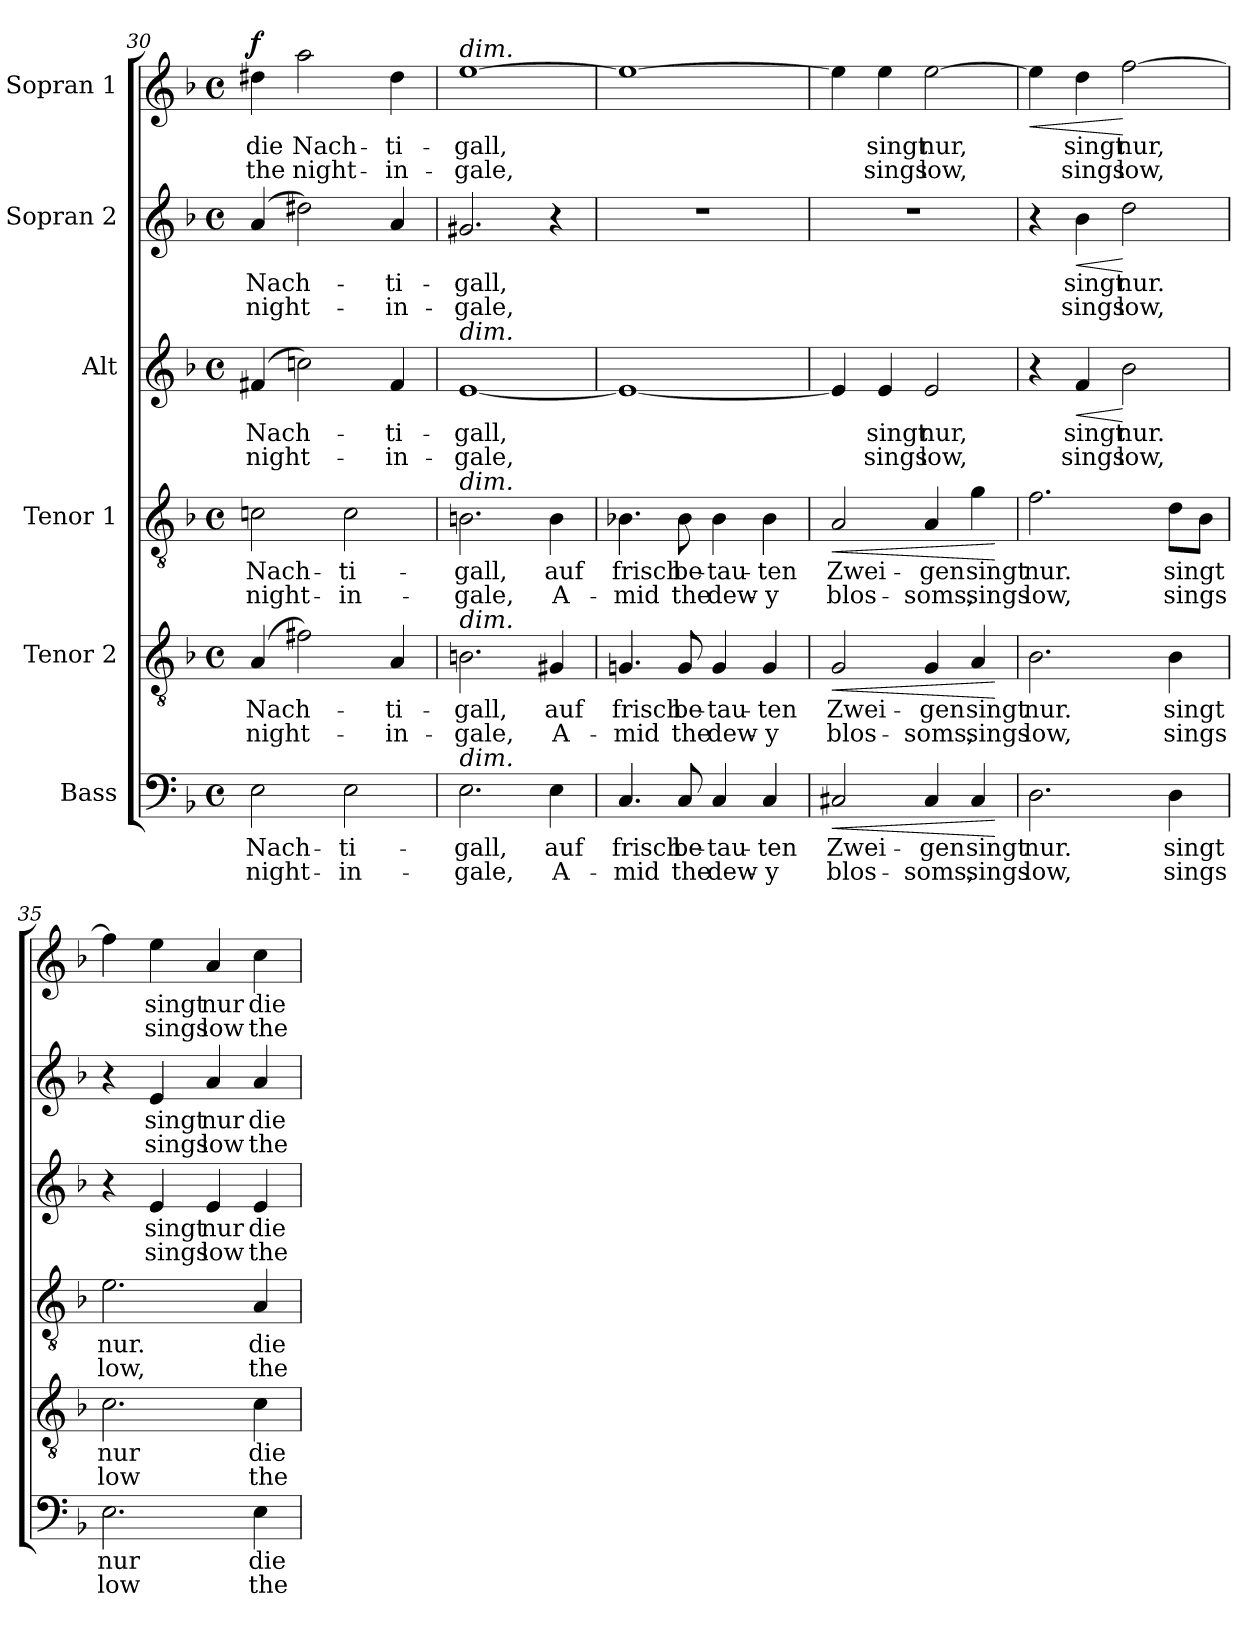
**kern	**text	**text	**dynam	**kern	**text	**text	**dynam	**kern	**text	**text	**dynam	**kern	**text	**text	**dynam	**kern	**text	**text	**dynam	**kern	**text	**text	**dynam
*part6	*part6	*part6	*part6	*part5	*part5	*part5	*part5	*part4	*part4	*part4	*part4	*part3	*part3	*part3	*part3	*part2	*part2	*part2	*part2	*part1	*part1	*part1	*part1
*staff6	*staff6	*staff6	*staff6	*staff5	*staff5	*staff5	*staff5	*staff4	*staff4	*staff4	*staff4	*staff3	*staff3	*staff3	*staff3	*staff2	*staff2	*staff2	*staff2	*staff1	*staff1	*staff1	*staff1
*I"Bass	*	*	*	*I"Tenor 2	*	*	*	*I"Tenor 1	*	*	*	*I"Alt	*	*	*	*I"Sopran 2	*	*	*	*I"Sopran 1	*	*	*
*clefF4	*	*	*	*clefGv2	*	*	*	*clefGv2	*	*	*	*clefG2	*	*	*	*clefG2	*	*	*	*clefG2	*	*	*
*k[b-]	*	*	*	*k[b-]	*	*	*	*k[b-]	*	*	*	*k[b-]	*	*	*	*k[b-]	*	*	*	*k[b-]	*	*	*
*M4/4	*	*	*	*M4/4	*	*	*	*M4/4	*	*	*	*M4/4	*	*	*	*M4/4	*	*	*	*M4/4	*	*	*
*met(c)	*	*	*	*met(c)	*	*	*	*met(c)	*	*	*	*met(c)	*	*	*	*met(c)	*	*	*	*met(c)	*	*	*
=30	=30	=30	=30	=30	=30	=30	=30	=30	=30	=30	=30	=30	=30	=30	=30	=30	=30	=30	=30	=30	=30	=30	=30
!	!LO:LY:b	!LO:LY:b	!	!	!LO:LY:b	!LO:LY:b	!	!	!LO:LY:b	!LO:LY:b	!	!	!LO:LY:b	!LO:LY:b	!	!	!LO:LY:b	!LO:LY:b	!	!	!LO:LY:b	!LO:LY:b	!LO:DY:a
2E\	Nach-	night-	.	(4A/	Nach-	night-	.	2cn\	Nach-	night-	.	(4f#X/	Nach-	night-	.	(4a/	Nach-	night-	.	4dd#X\	die	the	f
!	!	!	!	!	!	!	!	!	!	!	!	!	!	!	!	!	!	!	!	!	!LO:LY:b	!LO:LY:b	!
.	.	.	.	2f#X\)	.	.	.	.	.	.	.	2ccn\)	.	.	.	2dd#X\)	.	.	.	2aa\	Nach-	night-	.
!	!LO:LY:b	!LO:LY:b	!	!	!	!	!	!	!LO:LY:b	!LO:LY:b	!	!	!	!	!	!	!	!	!	!	!	!	!
2E\	-ti-	-in-	.	.	.	.	.	2c\	-ti-	-in-	.	.	.	.	.	.	.	.	.	.	.	.	.
!	!	!	!	!	!LO:LY:b	!LO:LY:b	!	!	!	!	!	!	!LO:LY:b	!LO:LY:b	!	!	!LO:LY:b	!LO:LY:b	!	!	!LO:LY:b	!LO:LY:b	!
.	.	.	.	4A/	-ti-	-in-	.	.	.	.	.	4f#/	-ti-	-in-	.	4a/	-ti-	-in-	.	4dd#\	-ti-	-in-	.
=31	=31	=31	=31	=31	=31	=31	=31	=31	=31	=31	=31	=31	=31	=31	=31	=31	=31	=31	=31	=31	=31	=31	=31
!	!	!	!	!	!	!	!	!	!	!	!	!	!	!	!	!	!	!	!	!LO:TX:a:i:t=dim.	!	!	!
!	!	!	!	!	!	!	!	!	!	!	!	!LO:TX:a:i:t=dim.	!	!	!	!	!	!	!	!	!	!	!
!	!	!	!	!	!	!	!	!LO:TX:a:i:t=dim.	!	!	!	!	!	!	!	!	!	!	!	!	!	!	!
!	!	!	!	!LO:TX:a:i:t=dim.	!	!	!	!	!	!	!	!	!	!	!	!	!	!	!	!	!	!	!
!LO:TX:a:i:t=dim.	!	!	!	!	!	!	!	!	!	!	!	!	!	!	!	!	!	!	!	!	!	!	!
!	!LO:LY:b	!LO:LY:b	!	!	!LO:LY:b	!LO:LY:b	!	!	!LO:LY:b	!LO:LY:b	!	!	!LO:LY:b	!LO:LY:b	!	!	!LO:LY:b	!LO:LY:b	!	!	!LO:LY:b	!LO:LY:b	!
2.E\	-gall,	-gale,	.	2.Bn\	-gall,	-gale,	.	2.Bn\	-gall,	-gale,	.	[1e	-gall,	-gale,	.	2.g#X/	-gall,	-gale,	.	[1ee	-gall,	-gale,	.
!	!LO:LY:b	!LO:LY:b	!	!	!LO:LY:b	!LO:LY:b	!	!	!LO:LY:b	!LO:LY:b	!	!	!	!	!	!	!	!	!	!	!	!	!
4E\	auf	A-	.	4G#X/	auf	A-	.	4B\	auf	A-	.	.	.	.	.	4r	.	.	.	.	.	.	.
=32	=32	=32	=32	=32	=32	=32	=32	=32	=32	=32	=32	=32	=32	=32	=32	=32	=32	=32	=32	=32	=32	=32	=32
!	!LO:LY:b	!LO:LY:b	!	!	!LO:LY:b	!LO:LY:b	!	!	!LO:LY:b	!LO:LY:b	!	!	!	!	!	!	!	!	!	!	!	!	!
4.C/	frisch	-mid	.	4.Gn/	frisch	-mid	.	4.B-X\	frisch	-mid	.	1e_	.	.	.	1r	.	.	.	1ee_	.	.	.
!	!LO:LY:b	!LO:LY:b	!	!	!LO:LY:b	!LO:LY:b	!	!	!LO:LY:b	!LO:LY:b	!	!	!	!	!	!	!	!	!	!	!	!	!
8C/	be-	the	.	8G/	be-	the	.	8B-\	be-	the	.	.	.	.	.	.	.	.	.	.	.	.	.
!	!LO:LY:b	!LO:LY:b	!	!	!LO:LY:b	!LO:LY:b	!	!	!LO:LY:b	!LO:LY:b	!	!	!	!	!	!	!	!	!	!	!	!	!
4C/	-tau-	dew-	.	4G/	-tau-	dew-	.	4B-\	-tau-	dew-	.	.	.	.	.	.	.	.	.	.	.	.	.
!	!LO:LY:b	!LO:LY:b	!	!	!LO:LY:b	!LO:LY:b	!	!	!LO:LY:b	!LO:LY:b	!	!	!	!	!	!	!	!	!	!	!	!	!
4C/	-ten	-y	.	4G/	-ten	-y	.	4B-\	-ten	-y	.	.	.	.	.	.	.	.	.	.	.	.	.
=33	=33	=33	=33	=33	=33	=33	=33	=33	=33	=33	=33	=33	=33	=33	=33	=33	=33	=33	=33	=33	=33	=33	=33
!	!LO:LY:b	!LO:LY:b	!LO:HP:b	!	!LO:LY:b	!LO:LY:b	!LO:HP:b	!	!LO:LY:b	!LO:LY:b	!LO:HP:b	!	!	!	!	!	!	!	!	!	!	!	!
2C#X/	Zwei-	blos-	<	2G/	Zwei-	blos-	<	2A/	Zwei-	blos-	<	4e/]	.	.	.	1r	.	.	.	4ee\]	.	.	.
!	!	!	!	!	!	!	!	!	!	!	!	!	!LO:LY:b	!LO:LY:b	!	!	!	!	!	!	!LO:LY:b	!LO:LY:b	!
.	.	.	.	.	.	.	.	.	.	.	.	4e/	singt	sings	.	.	.	.	.	4ee\	singt	sings	.
!	!LO:LY:b	!LO:LY:b	!	!	!LO:LY:b	!LO:LY:b	!	!	!LO:LY:b	!LO:LY:b	!	!	!LO:LY:b	!LO:LY:b	!	!	!	!	!	!	!LO:LY:b	!LO:LY:b	!
4C#/	-gen	-soms,	.	4G/	-gen	-soms,	.	4A/	-gen	-soms,	.	2e/	nur,	low,	.	.	.	.	.	[2ee\	nur,	low,	.
!	!LO:LY:b	!LO:LY:b	!	!	!LO:LY:b	!LO:LY:b	!	!	!LO:LY:b	!LO:LY:b	!	!	!	!	!	!	!	!	!	!	!	!	!
4C#/	singt	sings	.	4A/	singt	sings	.	4g\	singt	sings	.	.	.	.	.	.	.	.	.	.	.	.	.
.	.	.	[	.	.	.	[	.	.	.	[	.	.	.	.	.	.	.	.	.	.	.	.
!!LO:PB:g=z
=34	=34	=34	=34	=34	=34	=34	=34	=34	=34	=34	=34	=34	=34	=34	=34	=34	=34	=34	=34	=34	=34	=34	=34
!	!LO:LY:b	!LO:LY:b	!	!	!LO:LY:b	!LO:LY:b	!	!	!LO:LY:b	!LO:LY:b	!	!	!	!	!	!	!	!	!	!	!	!	!LO:HP:b
2.D\	nur.	low,	.	2.B-\	nur.	low,	.	2.f\	nur.	low,	.	4r	.	.	.	4r	.	.	.	4ee\]	.	.	<
!	!	!	!	!	!	!	!	!	!	!	!	!	!LO:LY:b	!LO:LY:b	!LO:HP:b	!	!LO:LY:b	!LO:LY:b	!LO:HP:b	!	!LO:LY:b	!LO:LY:b	!
.	.	.	.	.	.	.	.	.	.	.	.	4f/	singt	sings	<	4b-\	singt	sings	<	4dd\	singt	sings	.
!	!	!	!	!	!	!	!	!	!	!	!	!	!LO:LY:b	!LO:LY:b	!	!	!LO:LY:b	!LO:LY:b	!	!	!LO:LY:b	!LO:LY:b	!
.	.	.	.	.	.	.	.	.	.	.	.	2b-\	nur.	low,	[	2dd\	nur.	low,	[	[2ff\	nur,	low,	[
!	!LO:LY:b	!LO:LY:b	!	!	!LO:LY:b	!LO:LY:b	!	!	!LO:LY:b	!LO:LY:b	!	!	!	!	!	!	!	!	!	!	!	!	!
4D\	singt	sings	.	4B-\	singt	sings	.	8d\L	singt	sings	.	.	.	.	.	.	.	.	.	.	.	.	.
.	.	.	.	.	.	.	.	8B-\J	.	.	.	.	.	.	.	.	.	.	.	.	.	.	.
=35	=35	=35	=35	=35	=35	=35	=35	=35	=35	=35	=35	=35	=35	=35	=35	=35	=35	=35	=35	=35	=35	=35	=35
!	!LO:LY:b	!LO:LY:b	!	!	!LO:LY:b	!LO:LY:b	!	!	!LO:LY:b	!LO:LY:b	!	!	!	!	!	!	!	!	!	!	!	!	!
2.E\	nur	low	.	2.c\	nur	low	.	2.e\	nur.	low,	.	4r	.	.	.	4r	.	.	.	4ff\]	.	.	.
!	!	!	!	!	!	!	!	!	!	!	!	!	!LO:LY:b	!LO:LY:b	!	!	!LO:LY:b	!LO:LY:b	!	!	!LO:LY:b	!LO:LY:b	!
.	.	.	.	.	.	.	.	.	.	.	.	4e/	singt	sings	.	4e/	singt	sings	.	4ee\	singt	sings	.
!	!	!	!	!	!	!	!	!	!	!	!	!	!LO:LY:b	!LO:LY:b	!	!	!LO:LY:b	!LO:LY:b	!	!	!LO:LY:b	!LO:LY:b	!
.	.	.	.	.	.	.	.	.	.	.	.	4e/	nur	low	.	4a/	nur	low	.	4a/	nur	low	.
!	!LO:LY:b	!LO:LY:b	!	!	!LO:LY:b	!LO:LY:b	!	!	!LO:LY:b	!LO:LY:b	!	!	!LO:LY:b	!LO:LY:b	!	!	!LO:LY:b	!LO:LY:b	!	!	!LO:LY:b	!LO:LY:b	!
4E\	die	the	.	4c\	die	the	.	4A/	die	the	.	4e/	die	the	.	4a/	die	the	.	4cc\	die	the	.
=	=	=	=	=	=	=	=	=	=	=	=	=	=	=	=	=	=	=	=	=	=	=	=
*-	*-	*-	*-	*-	*-	*-	*-	*-	*-	*-	*-	*-	*-	*-	*-	*-	*-	*-	*-	*-	*-	*-	*-
